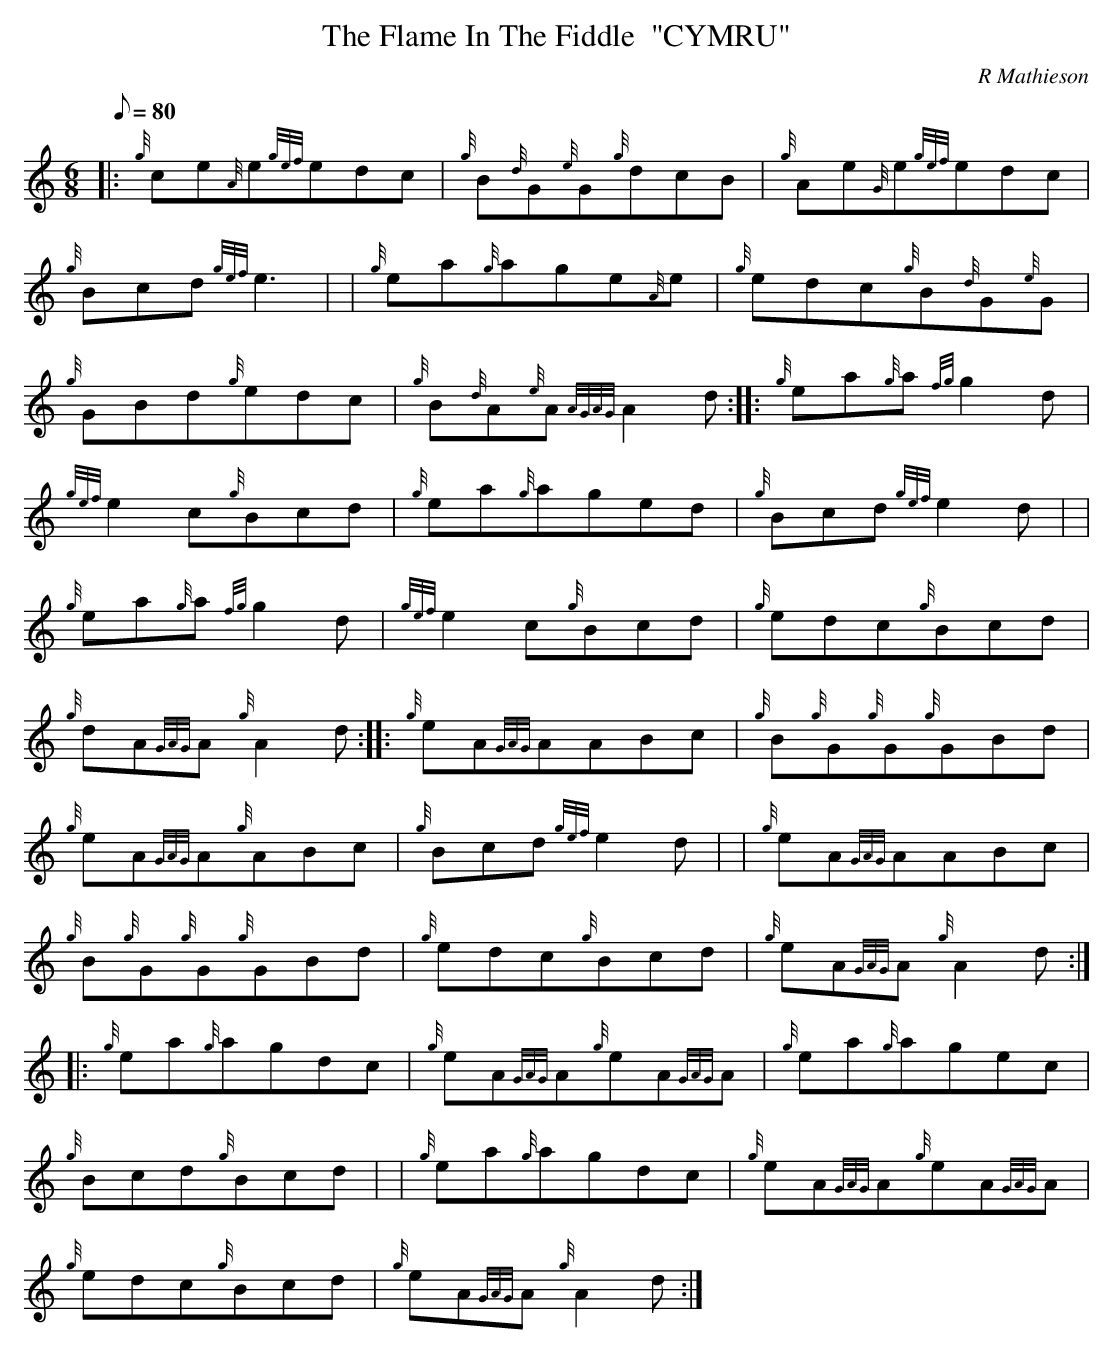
X:1
T:The Flame In The Fiddle  "CYMRU"
M:6/8
L:1/8
Q:80
C:R Mathieson
K:HP
|: {g}ce{A}e{gef}edc | \
{g}B{d}G{e}G{g}dcB | \
{g}Ae{G}e{gef}edc |
{g}Bcd{gef}e3 | | \
{g}ea{g}age{A}e | \
{g}edc{g}B{d}G{e}G |
{g}GBd{g}edc | \
{g}B{d}A{e}A{AGAG}A2d :: \
{g}ea{g}a{fg}g2d |
{gef}e2c{g}Bcd | \
{g}ea{g}aged | \
{g}Bcd{gef}e2d| |
{g}ea{g}a{fg}g2d | \
{gef}e2c{g}Bcd | \
{g}edc{g}Bcd |
{g}dA{GAG}A{g}A2d :: \
{g}eA{GAG}AABc | \
{g}B{g}G{g}G{g}GBd |
{g}eA{GAG}A{g}ABc | \
{g}Bcd{gef}e2d | | \
{g}eA{GAG}AABc |
{g}B{g}G{g}G{g}GBd | \
{g}edc{g}Bcd | \
{g}eA{GAG}A{g}A2d ::
{g}ea{g}agdc | \
{g}eA{GAG}A{g}eA{GAG}A | \
{g}ea{g}agec |
{g}Bcd{g}Bcd | | \
{g}ea{g}agdc | \
{g}eA{GAG}A{g}eA{GAG}A |
{g}edc{g}Bcd | \
{g}eA{GAG}A{g}A2d :|
